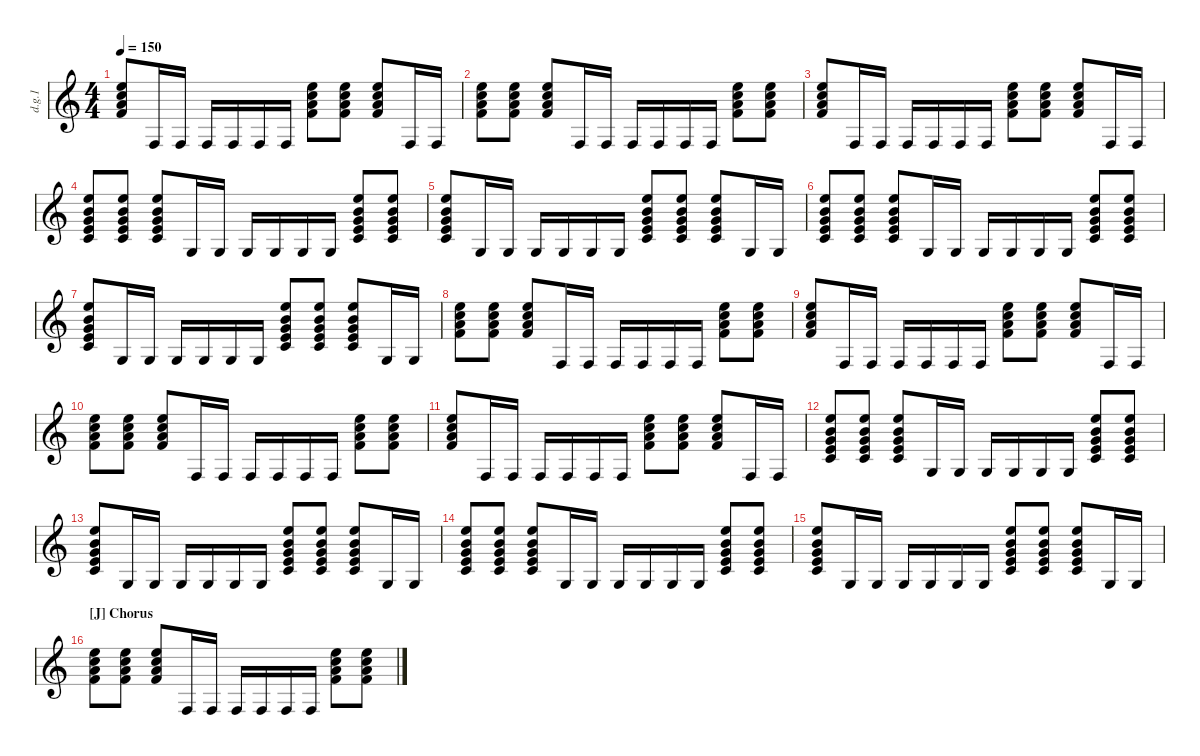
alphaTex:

\defaultSystemsLayout 4
\hideDynamics
\bracketExtendMode nobrackets
\otherSystemsTrackNameOrientation horizontal
\track ("Distortion Guitar 1" "d.g.1") {instrument distortionguitar}
\staff {score}
\tuning (E4 B3 G3 D3 A2 E2 A1)
\ts (4 4)
\tempo 150
\clef g2
\ks c
(0.1 1.2 2.3 3.4).8{dy f beam Up} 1.6{pm}.16{beam Up} 1.6{pm}.16{beam Up} 1.6{pm}.16{beam Up} 1.6{pm}.16{beam Up} 1.6{pm}.16{beam Up} 1.6{pm}.16{beam Up} (0.1 1.2 2.3 3.4).8{beam Down} (0.1 1.2 2.3 3.4).8{beam Down} (0.1 1.2 2.3 3.4).8{beam Up} 1.6{pm}.16{beam Up} 1.6{pm}.16{beam Up} |
(0.1 1.2 2.3 3.4).8{beam Down} (0.1 1.2 2.3 3.4).8{beam Down} (0.1 1.2 2.3 3.4).8{beam Up} 1.6{pm}.16{beam Up} 1.6{pm}.16{beam Up} 1.6{pm}.16{beam Up} 1.6{pm}.16{beam Up} 1.6{pm}.16{beam Up} 1.6{pm}.16{beam Up} (0.1 1.2 2.3 3.4).8{beam Down} (0.1 1.2 2.3 3.4).8{beam Down} |
(0.1 1.2 2.3 3.4).8{beam Up} 1.6{pm}.16{beam Up} 1.6{pm}.16{beam Up} 1.6{pm}.16{beam Up} 1.6{pm}.16{beam Up} 1.6{pm}.16{beam Up} 1.6{pm}.16{beam Up} (0.1 1.2 2.3 3.4).8{beam Down} (0.1 1.2 2.3 3.4).8{beam Down} (0.1 1.2 2.3 3.4).8{beam Up} 1.6{pm}.16{beam Up} 1.6{pm}.16{beam Up} |
(0.1 0.2 0.3 2.4 3.5).8{beam Up} (0.1 0.2 0.3 2.4 3.5).8{beam Up} (0.1 0.2 0.3 2.4 3.5).8{beam Up} 3.6{pm}.16{beam Up} 3.6{pm}.16{beam Up} 3.6{pm}.16{beam Up} 3.6{pm}.16{beam Up} 3.6{pm}.16{beam Up} 3.6{pm}.16{beam Up} (0.1 0.2 0.3 2.4 3.5).8{beam Up} (0.1 0.2 0.3 2.4 3.5).8{beam Up} |
(0.1 0.2 0.3 2.4 3.5).8{beam Up} 3.6{pm}.16{beam Up} 3.6{pm}.16{beam Up} 3.6{pm}.16{beam Up} 3.6{pm}.16{beam Up} 3.6{pm}.16{beam Up} 3.6{pm}.16{beam Up} (0.1 0.2 0.3 2.4 3.5).8{beam Up} (0.1 0.2 0.3 2.4 3.5).8{beam Up} (0.1 0.2 0.3 2.4 3.5).8{beam Up} 3.6{pm}.16{beam Up} 3.6{pm}.16{beam Up} |
(0.1 0.2 0.3 2.4 3.5).8{beam Up} (0.1 0.2 0.3 2.4 3.5).8{beam Up} (0.1 0.2 0.3 2.4 3.5).8{beam Up} 3.6{pm}.16{beam Up} 3.6{pm}.16{beam Up} 3.6{pm}.16{beam Up} 3.6{pm}.16{beam Up} 3.6{pm}.16{beam Up} 3.6{pm}.16{beam Up} (0.1 0.2 0.3 2.4 3.5).8{beam Up} (0.1 0.2 0.3 2.4 3.5).8{beam Up} |
(0.1 0.2 0.3 2.4 3.5).8{beam Up} 3.6{pm}.16{beam Up} 3.6{pm}.16{beam Up} 3.6{pm}.16{beam Up} 3.6{pm}.16{beam Up} 3.6{pm}.16{beam Up} 3.6{pm}.16{beam Up} (0.1 0.2 0.3 2.4 3.5).8{beam Up} (0.1 0.2 0.3 2.4 3.5).8{beam Up} (0.1 0.2 0.3 2.4 3.5).8{beam Up} 3.6{pm}.16{beam Up} 3.6{pm}.16{beam Up} |
(0.1 1.2 2.3 3.4).8{beam Down} (0.1 1.2 2.3 3.4).8{beam Down} (0.1 1.2 2.3 3.4).8{beam Up} 1.6{pm}.16{beam Up} 1.6{pm}.16{beam Up} 1.6{pm}.16{beam Up} 1.6{pm}.16{beam Up} 1.6{pm}.16{beam Up} 1.6{pm}.16{beam Up} (0.1 1.2 2.3 3.4).8{beam Down} (0.1 1.2 2.3 3.4).8{beam Down} |
(0.1 1.2 2.3 3.4).8{beam Up} 1.6{pm}.16{beam Up} 1.6{pm}.16{beam Up} 1.6{pm}.16{beam Up} 1.6{pm}.16{beam Up} 1.6{pm}.16{beam Up} 1.6{pm}.16{beam Up} (0.1 1.2 2.3 3.4).8{beam Down} (0.1 1.2 2.3 3.4).8{beam Down} (0.1 1.2 2.3 3.4).8{beam Up} 1.6{pm}.16{beam Up} 1.6{pm}.16{beam Up} |
(0.1 1.2 2.3 3.4).8{beam Down} (0.1 1.2 2.3 3.4).8{beam Down} (0.1 1.2 2.3 3.4).8{beam Up} 1.6{pm}.16{beam Up} 1.6{pm}.16{beam Up} 1.6{pm}.16{beam Up} 1.6{pm}.16{beam Up} 1.6{pm}.16{beam Up} 1.6{pm}.16{beam Up} (0.1 1.2 2.3 3.4).8{beam Down} (0.1 1.2 2.3 3.4).8{beam Down} |
(0.1 1.2 2.3 3.4).8{beam Up} 1.6{pm}.16{beam Up} 1.6{pm}.16{beam Up} 1.6{pm}.16{beam Up} 1.6{pm}.16{beam Up} 1.6{pm}.16{beam Up} 1.6{pm}.16{beam Up} (0.1 1.2 2.3 3.4).8{beam Down} (0.1 1.2 2.3 3.4).8{beam Down} (0.1 1.2 2.3 3.4).8{beam Up} 1.6{pm}.16{beam Up} 1.6{pm}.16{beam Up} |
(0.1 0.2 0.3 2.4 3.5).8{beam Up} (0.1 0.2 0.3 2.4 3.5).8{beam Up} (0.1 0.2 0.3 2.4 3.5).8{beam Up} 3.6{pm}.16{beam Up} 3.6{pm}.16{beam Up} 3.6{pm}.16{beam Up} 3.6{pm}.16{beam Up} 3.6{pm}.16{beam Up} 3.6{pm}.16{beam Up} (0.1 0.2 0.3 2.4 3.5).8{beam Up} (0.1 0.2 0.3 2.4 3.5).8{beam Up} |
(0.1 0.2 0.3 2.4 3.5).8{beam Up} 3.6{pm}.16{beam Up} 3.6{pm}.16{beam Up} 3.6{pm}.16{beam Up} 3.6{pm}.16{beam Up} 3.6{pm}.16{beam Up} 3.6{pm}.16{beam Up} (0.1 0.2 0.3 2.4 3.5).8{beam Up} (0.1 0.2 0.3 2.4 3.5).8{beam Up} (0.1 0.2 0.3 2.4 3.5).8{beam Up} 3.6{pm}.16{beam Up} 3.6{pm}.16{beam Up} |
(0.1 0.2 0.3 2.4 3.5).8{beam Up} (0.1 0.2 0.3 2.4 3.5).8{beam Up} (0.1 0.2 0.3 2.4 3.5).8{beam Up} 3.6{pm}.16{beam Up} 3.6{pm}.16{beam Up} 3.6{pm}.16{beam Up} 3.6{pm}.16{beam Up} 3.6{pm}.16{beam Up} 3.6{pm}.16{beam Up} (0.1 0.2 0.3 2.4 3.5).8{beam Up} (0.1 0.2 0.3 2.4 3.5).8{beam Up} |
(0.1 0.2 0.3 2.4 3.5).8{beam Up} 3.6{pm}.16{beam Up} 3.6{pm}.16{beam Up} 3.6{pm}.16{beam Up} 3.6{pm}.16{beam Up} 3.6{pm}.16{beam Up} 3.6{pm}.16{beam Up} (0.1 0.2 0.3 2.4 3.5).8{beam Up} (0.1 0.2 0.3 2.4 3.5).8{beam Up} (0.1 0.2 0.3 2.4 3.5).8{beam Up} 3.6{pm}.16{beam Up} 3.6{pm}.16{beam Up} |
\section ("J" "Chorus")
(0.1 1.2 2.3 3.4).8{beam Down} (0.1 1.2 2.3 3.4).8{beam Down} (0.1 1.2 2.3 3.4).8{beam Up} 1.6{pm}.16{beam Up} 1.6{pm}.16{beam Up} 1.6{pm}.16{beam Up} 1.6{pm}.16{beam Up} 1.6{pm}.16{beam Up} 1.6{pm}.16{beam Up} (0.1 1.2 2.3 3.4).8{beam Down} (0.1 1.2 2.3 3.4).8{beam Down}
